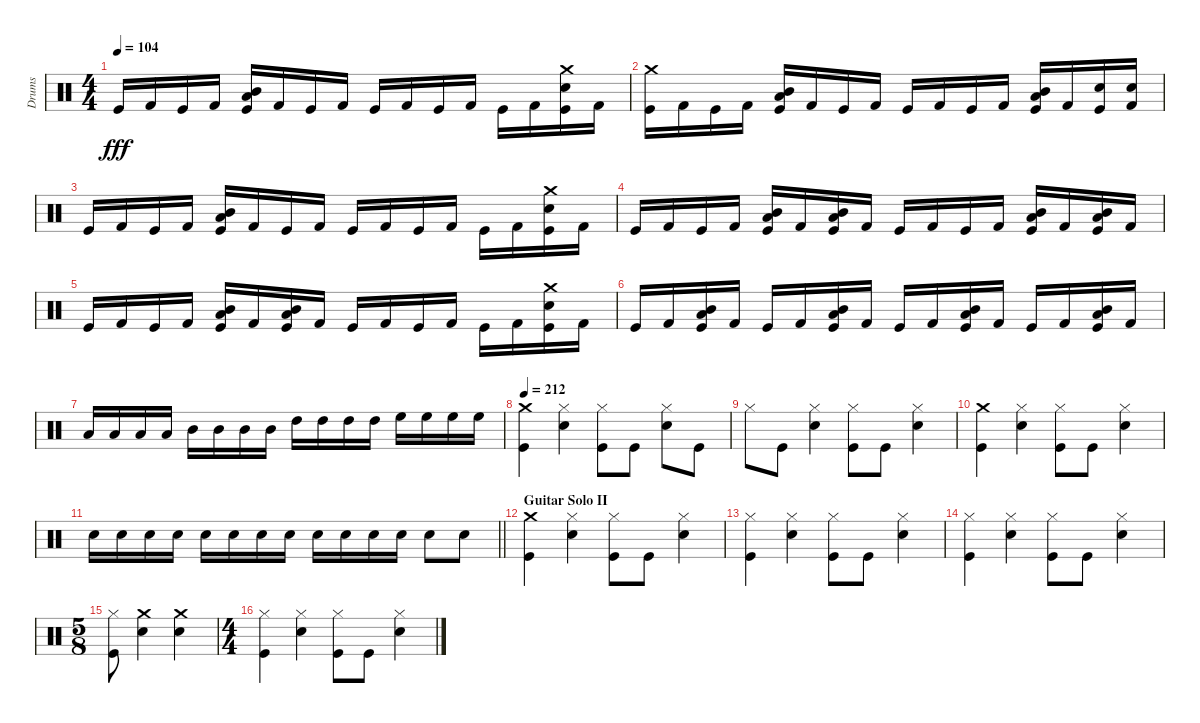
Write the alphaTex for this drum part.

\track ("Drums" "Drums") {instrument percussion}
\staff {score}
\articulation defaults
\ts (4 4)
\tempo 104
\clef neutral
\ks c "Kick (hit)".16{dy fff} "Kick (hit) 2".16 "Kick (hit)".16 "Kick (hit) 2".16
("Low Tom (hit)" "Kick (hit)" "Mid Tom (hit)").16 "Kick (hit) 2".16 "Kick (hit)".16 "Kick (hit) 2".16 "Kick (hit)".16 "Kick (hit) 2".16 "Kick (hit)".16 "Kick (hit) 2".16 "Kick (hit)".16 "Kick (hit) 2".16 ("Snare (hit) 2" "Kick (hit)" "Crash medium (hit)").16 "Kick (hit) 2".16 |
("Crash medium (hit)" "Kick (hit)").16 "Kick (hit) 2".16 "Kick (hit)".16 "Kick (hit) 2".16 ("Mid Tom (hit)" "Kick (hit)" "Low Tom (hit)").16 "Kick (hit) 2".16 "Kick (hit)".16 "Kick (hit) 2".16 "Kick (hit)".16 "Kick (hit) 2".16 "Kick (hit)".16 "Kick (hit) 2".16 ("Mid Tom (hit)" "Kick (hit)" "Low Tom (hit)").16 "Kick (hit) 2".16 ("Kick (hit)" "Snare (hit) 2").16 ("Kick (hit) 2" "Snare (hit) 2").16 |
"Kick (hit)".16 "Kick (hit) 2".16 "Kick (hit)".16 "Kick (hit) 2".16 ("Kick (hit)" "Mid Tom (hit)" "Low Tom (hit)").16 "Kick (hit) 2".16 "Kick (hit)".16 "Kick (hit) 2".16 "Kick (hit)".16 "Kick (hit) 2".16 "Kick (hit)".16 "Kick (hit) 2".16 "Kick (hit)".16 "Kick (hit) 2".16 ("Snare (hit) 2" "Kick (hit)" "Crash medium (hit)").16 "Kick (hit) 2".16 |
"Kick (hit)".16 "Kick (hit) 2".16 "Kick (hit)".16 "Kick (hit) 2".16 ("Mid Tom (hit)" "Low Tom (hit)" "Kick (hit)").16 "Kick (hit) 2".16 ("Kick (hit)" "Mid Tom (hit)" "Low Tom (hit)").16 "Kick (hit) 2".16 "Kick (hit)".16 "Kick (hit) 2".16 "Kick (hit)".16 "Kick (hit) 2".16 ("Kick (hit)" "Mid Tom (hit)" "Low Tom (hit)").16 "Kick (hit) 2".16 ("Low Tom (hit)" "Mid Tom (hit)" "Kick (hit)").16 "Kick (hit) 2".16 |
"Kick (hit)".16 "Kick (hit) 2".16 "Kick (hit)".16 "Kick (hit) 2".16 ("Kick (hit)" "Mid Tom (hit)" "Low Tom (hit)").16 "Kick (hit) 2".16 ("Kick (hit)" "Low Tom (hit)" "Mid Tom (hit)").16 "Kick (hit) 2".16 "Kick (hit)".16 "Kick (hit) 2".16 "Kick (hit)".16 "Kick (hit) 2".16 "Kick (hit)".16 "Kick (hit) 2".16 ("Kick (hit)" "Crash medium (hit)" "Snare (hit) 2").16 "Kick (hit) 2".16 |
"Kick (hit)".16 "Kick (hit) 2".16 ("Kick (hit)" "Mid Tom (hit)" "Low Tom (hit)").16 "Kick (hit) 2".16 "Kick (hit)".16 "Kick (hit) 2".16 ("Kick (hit)" "Low Tom (hit)" "Mid Tom (hit)").16 "Kick (hit) 2".16 "Kick (hit)".16 "Kick (hit) 2".16 ("Low Tom (hit)" "Mid Tom (hit)" "Kick (hit)").16 "Kick (hit) 2".16 "Kick (hit)".16 "Kick (hit) 2".16 ("Mid Tom (hit)" "Low Tom (hit)" "Kick (hit)").16 "Kick (hit) 2".16 |
"Low Tom (hit)".16 "Low Tom (hit)".16 "Low Tom (hit)".16 "Low Tom (hit)".16 "Mid Tom (hit)".16 "Mid Tom (hit)".16 "Mid Tom (hit)".16 "Mid Tom (hit)".16 "High Tom (hit)".16 "High Tom (hit)".16 "High Tom (hit)".16 "High Tom (hit)".16 "High Floor Tom (hit)".16 "High Floor Tom (hit)".16 "High Floor Tom (hit)".16 "High Floor Tom (hit)".16 |
\tempo 212
("Kick (hit)" "Crash medium (hit)").4 ("Snare (hit) 2" "Hi-Hat (closed)").4 ("Kick (hit)" "Hi-Hat (closed)").8 "Kick (hit)".8 ("Hi-Hat (closed)" "Snare (hit) 2").8 "Kick (hit)".8 |
"Hi-Hat (closed)".8 "Kick (hit)".8 ("Snare (hit) 2" "Hi-Hat (closed)").4 ("Hi-Hat (closed)" "Kick (hit)").8 "Kick (hit)".8 ("Snare (hit) 2" "Hi-Hat (closed)").4 |
("Crash medium (hit)" "Kick (hit)").4 ("Snare (hit) 2" "Hi-Hat (closed)").4 ("Kick (hit)" "Hi-Hat (closed)").8 "Kick (hit)".8 ("Snare (hit) 2" "Hi-Hat (closed)").4 |
\barLineRight lightlight "Snare (hit) 2".16 "Snare (hit) 2".16 "Snare (hit) 2".16 "Snare (hit) 2".16 "Snare (hit) 2".16 "Snare (hit) 2".16 "Snare (hit) 2".16 "Snare (hit) 2".16 "Snare (hit) 2".16 "Snare (hit) 2".16 "Snare (hit) 2".16 "Snare (hit) 2".16 "Snare (hit) 2".8 "Snare (hit) 2".8
|
\section ("" "Guitar Solo II")
("Kick (hit)" "Crash medium (hit)").4 ("Snare (hit) 2" "Hi-Hat (closed)").4 ("Hi-Hat (closed)" "Kick (hit)").8 "Kick (hit)".8 ("Snare (hit) 2" "Hi-Hat (closed)").4 |
("Hi-Hat (closed)" "Kick (hit)").4 ("Snare (hit) 2" "Hi-Hat (closed)").4 ("Kick (hit)" "Hi-Hat (closed)").8 "Kick (hit)".8 ("Snare (hit) 2" "Hi-Hat (closed)").4 |
("Kick (hit)" "Hi-Hat (closed)").4 ("Snare (hit) 2" "Hi-Hat (closed)").4 ("Kick (hit)" "Hi-Hat (closed)").8 "Kick (hit)".8 ("Snare (hit) 2" "Hi-Hat (closed)").4 |
\ts (5 8)
("Hi-Hat (closed)" "Kick (hit)").8 ("Snare (hit) 2" "Crash medium (hit)").4 ("Crash medium (hit)" "Snare (hit) 2").4 |
\ts (4 4)
("Hi-Hat (closed)" "Kick (hit)").4 ("Snare (hit) 2" "Hi-Hat (closed)").4 ("Kick (hit)" "Hi-Hat (closed)").8 "Kick (hit)".8 ("Snare (hit) 2" "Hi-Hat (closed)").4
